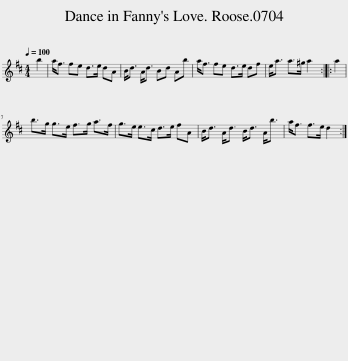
X:1
L:1/8
Q:1/4=100
M:4/4
I:linebreak $
K:D
V:1 treble
V:1
 b2 | a<f fe d>e dA | B<d A<d Bd Ab | a<f fe d>e df | e<a a>^g a2 :: %5
 a2 |$ b>g g>e f>g a>f | g>e e>c d>e fA | B<d A<d B<d A<b | a<f f>e d2 :| %10
